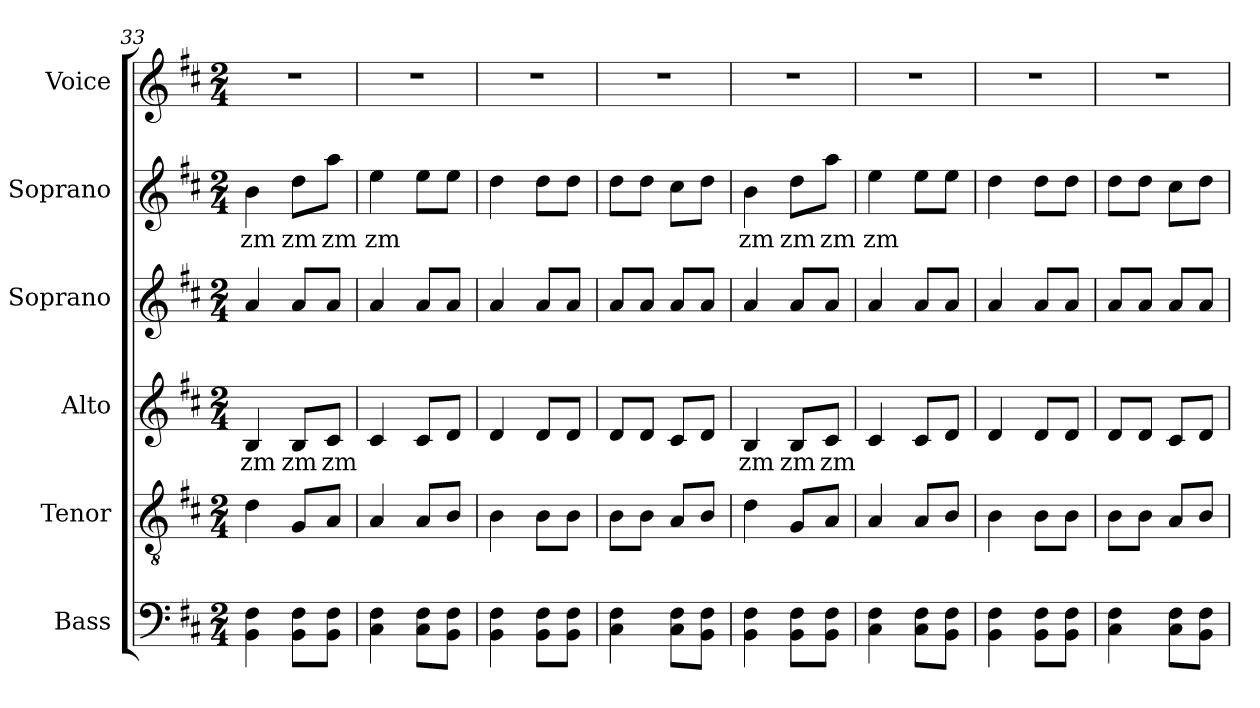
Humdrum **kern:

**kern	**kern	**kern	**text	**kern	**kern	**text	**kern
*part6	*part5	*part4	*part4	*part3	*part2	*part2	*part1
*staff6	*staff5	*staff4	*staff4	*staff3	*staff2	*staff2	*staff1
*I"Bass	*I"Tenor	*I"Alto	*	*I"Soprano	*I"Soprano	*	*I"Voice
*I'B.	*I'T.	*I'A.	*	*I'S.	*I'S.	*	*I'Vo.
!!LO:PB:g=z
*clefF4	*clefGv2	*clefG2	*	*clefG2	*clefG2	*	*clefG2
*k[f#c#]	*k[f#c#]	*k[f#c#]	*	*k[f#c#]	*k[f#c#]	*	*k[f#c#]
*M2/4	*M2/4	*M2/4	*	*M2/4	*M2/4	*	*M2/4
=33	=33	=33	=33	=33	=33	=33	=33
4BB\ 4F#\	4d\	4B/	zm	4a/	4b\	zm	2r
8BB\ 8F#\L	8G/L	8B/L	zm	8a/L	8dd\L	zm	.
8BB\ 8F#\J	8A/J	8c#/J	zm	8a/J	8aa\J	zm	.
=34	=34	=34	=34	=34	=34	=34	=34
4C#\ 4F#\	4A/	4c#/	.	4a/	4ee\	zm	2r
8C#\ 8F#\L	8A/L	8c#/L	.	8a/L	8ee\L	.	.
8BB\ 8F#\J	8B/J	8d/J	.	8a/J	8ee\J	.	.
=35	=35	=35	=35	=35	=35	=35	=35
4BB\ 4F#\	4B\	4d/	.	4a/	4dd\	.	2r
8BB\ 8F#\L	8B\L	8d/L	.	8a/L	8dd\L	.	.
8BB\ 8F#\J	8B\J	8d/J	.	8a/J	8dd\J	.	.
=36	=36	=36	=36	=36	=36	=36	=36
4C#\ 4F#\	8B\L	8d/L	.	8a/L	8dd\L	.	2r
.	8B\J	8d/J	.	8a/J	8dd\J	.	.
8C#\ 8F#\L	8A/L	8c#/L	.	8a/L	8cc#\L	.	.
8BB\ 8F#\J	8B/J	8d/J	.	8a/J	8dd\J	.	.
=37	=37	=37	=37	=37	=37	=37	=37
4BB\ 4F#\	4d\	4B/	zm	4a/	4b\	zm	2r
8BB\ 8F#\L	8G/L	8B/L	zm	8a/L	8dd\L	zm	.
8BB\ 8F#\J	8A/J	8c#/J	zm	8a/J	8aa\J	zm	.
=38	=38	=38	=38	=38	=38	=38	=38
4C#\ 4F#\	4A/	4c#/	.	4a/	4ee\	zm	2r
8C#\ 8F#\L	8A/L	8c#/L	.	8a/L	8ee\L	.	.
8BB\ 8F#\J	8B/J	8d/J	.	8a/J	8ee\J	.	.
=39	=39	=39	=39	=39	=39	=39	=39
4BB\ 4F#\	4B\	4d/	.	4a/	4dd\	.	2r
8BB\ 8F#\L	8B\L	8d/L	.	8a/L	8dd\L	.	.
8BB\ 8F#\J	8B\J	8d/J	.	8a/J	8dd\J	.	.
=40	=40	=40	=40	=40	=40	=40	=40
4C#\ 4F#\	8B\L	8d/L	.	8a/L	8dd\L	.	2r
.	8B\J	8d/J	.	8a/J	8dd\J	.	.
8C#\ 8F#\L	8A/L	8c#/L	.	8a/L	8cc#\L	.	.
8BB\ 8F#\J	8B/J	8d/J	.	8a/J	8dd\J	.	.
=	=	=	=	=	=	=	=
*-	*-	*-	*-	*-	*-	*-	*-
